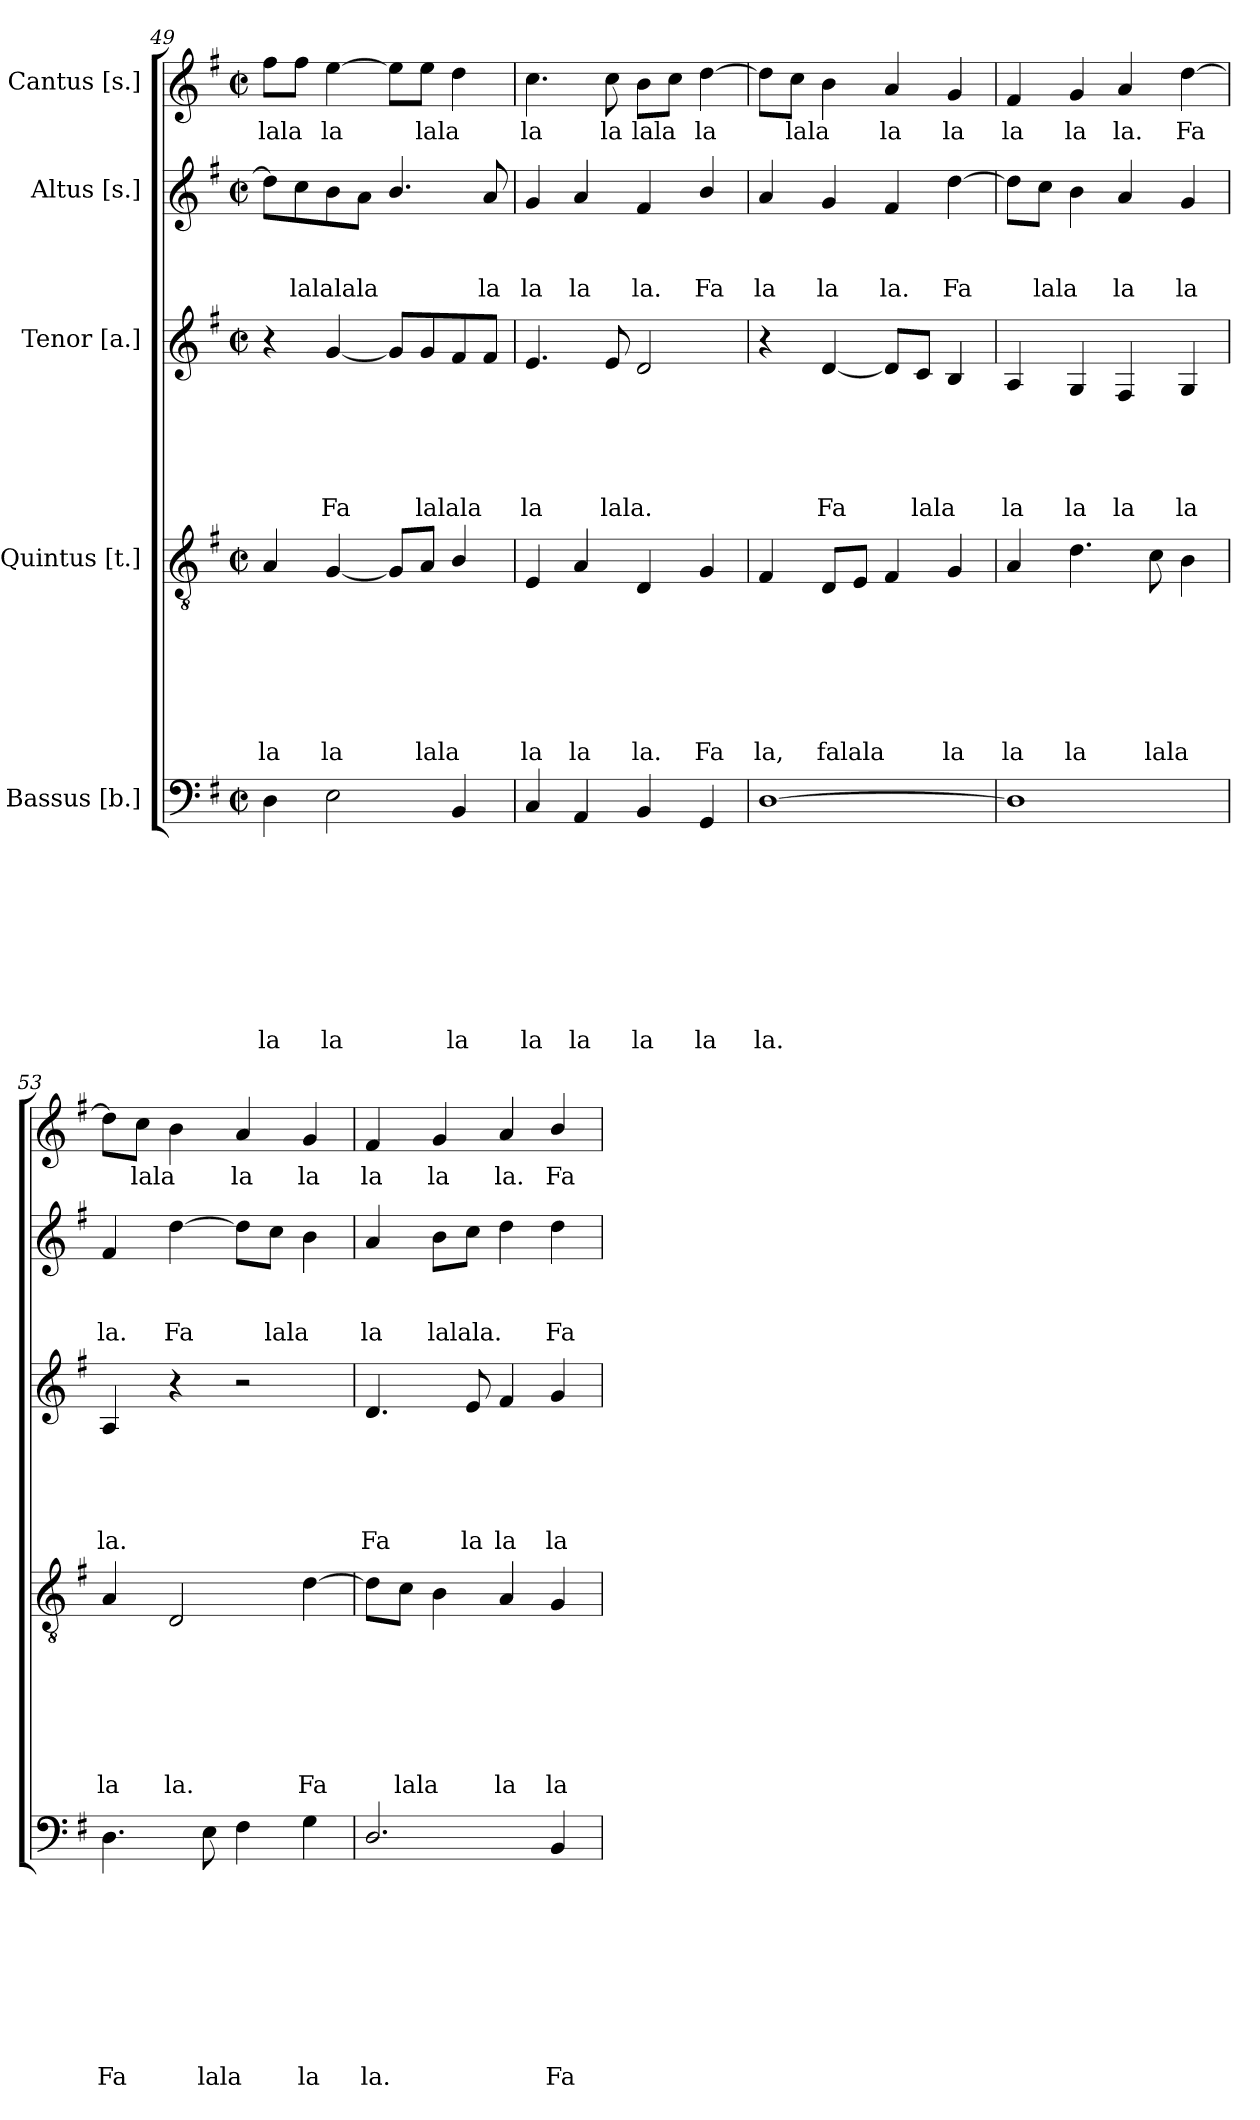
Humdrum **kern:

**kern	**text	**text	**text	**text	**text	**text	**text	**text	**text	**kern	**text	**text	**text	**text	**text	**text	**text	**kern	**text	**text	**text	**text	**text	**kern	**text	**text	**text	**kern	**text
*part5	*part5	*part5	*part5	*part5	*part5	*part5	*part5	*part5	*part5	*part4	*part4	*part4	*part4	*part4	*part4	*part4	*part4	*part3	*part3	*part3	*part3	*part3	*part3	*part2	*part2	*part2	*part2	*part1	*part1
*staff5	*staff5	*staff5	*staff5	*staff5	*staff5	*staff5	*staff5	*staff5	*staff5	*staff4	*staff4	*staff4	*staff4	*staff4	*staff4	*staff4	*staff4	*staff3	*staff3	*staff3	*staff3	*staff3	*staff3	*staff2	*staff2	*staff2	*staff2	*staff1	*staff1
*I"Bassus [b.]	*	*	*	*	*	*	*	*	*	*I"Quintus [t.]	*	*	*	*	*	*	*	*I"Tenor [a.]	*	*	*	*	*	*I"Altus [s.]	*	*	*	*I"Cantus [s.]	*
*clefF4	*	*	*	*	*	*	*	*	*	*clefGv2	*	*	*	*	*	*	*	*clefG2	*	*	*	*	*	*clefG2	*	*	*	*clefG2	*
*k[f#]	*	*	*	*	*	*	*	*	*	*k[f#]	*	*	*	*	*	*	*	*k[f#]	*	*	*	*	*	*k[f#]	*	*	*	*k[f#]	*
*G:	*	*	*	*	*	*	*	*	*	*G:	*	*	*	*	*	*	*	*G:	*	*	*	*	*	*G:	*	*	*	*G:	*
*M2/2	*	*	*	*	*	*	*	*	*	*M2/2	*	*	*	*	*	*	*	*M2/2	*	*	*	*	*	*M2/2	*	*	*	*M2/2	*
*met(c|)	*	*	*	*	*	*	*	*	*	*met(c|)	*	*	*	*	*	*	*	*met(c|)	*	*	*	*	*	*met(c|)	*	*	*	*met(c|)	*
=49	=49	=49	=49	=49	=49	=49	=49	=49	=49	=49	=49	=49	=49	=49	=49	=49	=49	=49	=49	=49	=49	=49	=49	=49	=49	=49	=49	=49	=49
!	!	!	!	!	!	!	!	!	!LO:LY:b	!	!	!	!	!	!	!	!LO:LY:b	!	!	!	!	!	!	!	!	!	!	!	!LO:LY:b
4D\	.	.	.	.	.	.	.	.	la	4A/	.	.	.	.	.	.	la	4r	.	.	.	.	.	8dd\L]	.	.	.	8ff#\L	lala
!	!	!	!	!	!	!	!	!	!	!	!	!	!	!	!	!	!	!	!	!	!	!	!	!	!	!	!LO:LY:b	!	!
.	.	.	.	.	.	.	.	.	.	.	.	.	.	.	.	.	.	.	.	.	.	.	.	8cc\	.	.	lalalala	8ff#\J	.
!	!	!	!	!	!	!	!	!	!LO:LY:b	!	!	!	!	!	!	!	!LO:LY:b	!	!	!	!	!	!LO:LY:b	!	!	!	!	!	!LO:LY:b
2E\	.	.	.	.	.	.	.	.	la	[<4G/	.	.	.	.	.	.	la	[<4g/	.	.	.	.	Fa	8b\	.	.	.	[>4ee\	la
.	.	.	.	.	.	.	.	.	.	.	.	.	.	.	.	.	.	.	.	.	.	.	.	8a\J	.	.	.	.	.
.	.	.	.	.	.	.	.	.	.	8G/L]	.	.	.	.	.	.	.	8g/L]	.	.	.	.	.	4.b/	.	.	.	8ee\L]	.
!	!	!	!	!	!	!	!	!	!	!	!	!	!	!	!	!	!LO:LY:b	!	!	!	!	!	!LO:LY:b	!	!	!	!	!	!LO:LY:b
.	.	.	.	.	.	.	.	.	.	8A/J	.	.	.	.	.	.	lala	8g/	.	.	.	.	lalala	.	.	.	.	8ee\J	lala
!	!	!	!	!	!	!	!	!	!LO:LY:b	!	!	!	!	!	!	!	!	!	!	!	!	!	!	!	!	!	!	!	!
4BB/	.	.	.	.	.	.	.	.	la	4B/	.	.	.	.	.	.	.	8f#/	.	.	.	.	.	.	.	.	.	4dd\	.
!	!	!	!	!	!	!	!	!	!	!	!	!	!	!	!	!	!	!	!	!	!	!	!	!	!	!	!LO:LY:b	!	!
.	.	.	.	.	.	.	.	.	.	.	.	.	.	.	.	.	.	8f#/J	.	.	.	.	.	8a/	.	.	la	.	.
=50	=50	=50	=50	=50	=50	=50	=50	=50	=50	=50	=50	=50	=50	=50	=50	=50	=50	=50	=50	=50	=50	=50	=50	=50	=50	=50	=50	=50	=50
!	!	!	!	!	!	!	!	!	!LO:LY:b	!	!	!	!	!	!	!	!LO:LY:b	!	!	!	!	!	!LO:LY:b	!	!	!	!LO:LY:b	!	!LO:LY:b
4C/	.	.	.	.	.	.	.	.	la	4E/	.	.	.	.	.	.	la	4.e/	.	.	.	.	la	4g/	.	.	la	4.cc\	la
!	!	!	!	!	!	!	!	!	!LO:LY:b	!	!	!	!	!	!	!	!LO:LY:b	!	!	!	!	!	!	!	!	!	!LO:LY:b	!	!
4AA/	.	.	.	.	.	.	.	.	la	4A/	.	.	.	.	.	.	la	.	.	.	.	.	.	4a/	.	.	la	.	.
!	!	!	!	!	!	!	!	!	!	!	!	!	!	!	!	!	!	!	!	!	!	!	!LO:LY:b	!	!	!	!	!	!LO:LY:b
.	.	.	.	.	.	.	.	.	.	.	.	.	.	.	.	.	.	8e/	.	.	.	.	lala.	.	.	.	.	8cc\	la
!	!	!	!	!	!	!	!	!	!LO:LY:b	!	!	!	!	!	!	!	!LO:LY:b	!	!	!	!	!	!	!	!	!	!LO:LY:b	!	!LO:LY:b
4BB/	.	.	.	.	.	.	.	.	la	4D/	.	.	.	.	.	.	la.	2d/	.	.	.	.	.	4f#/	.	.	la.	8b\L	lala
.	.	.	.	.	.	.	.	.	.	.	.	.	.	.	.	.	.	.	.	.	.	.	.	.	.	.	.	8cc\J	.
!	!	!	!	!	!	!	!	!	!LO:LY:b	!	!	!	!	!	!	!	!LO:LY:b	!	!	!	!	!	!	!	!	!	!LO:LY:b	!	!LO:LY:b
4GG/	.	.	.	.	.	.	.	.	la	4G/	.	.	.	.	.	.	Fa	.	.	.	.	.	.	4b/	.	.	Fa	[>4dd\	la
!!LO:PB:g=z
=51	=51	=51	=51	=51	=51	=51	=51	=51	=51	=51	=51	=51	=51	=51	=51	=51	=51	=51	=51	=51	=51	=51	=51	=51	=51	=51	=51	=51	=51
!	!	!	!	!	!	!	!	!	!LO:LY:b	!	!	!	!	!	!	!	!LO:LY:b	!	!	!	!	!	!	!	!	!	!LO:LY:b	!	!
[>1D	.	.	.	.	.	.	.	.	la.	4F#/	.	.	.	.	.	.	la,	4r	.	.	.	.	.	4a/	.	.	la	8dd\L]	.
!	!	!	!	!	!	!	!	!	!	!	!	!	!	!	!	!	!	!	!	!	!	!	!	!	!	!	!	!	!LO:LY:b
.	.	.	.	.	.	.	.	.	.	.	.	.	.	.	.	.	.	.	.	.	.	.	.	.	.	.	.	8cc\J	lala
!	!	!	!	!	!	!	!	!	!	!	!	!	!	!	!	!	!LO:LY:b	!	!	!	!	!	!LO:LY:b	!	!	!	!LO:LY:b	!	!
.	.	.	.	.	.	.	.	.	.	8D/L	.	.	.	.	.	.	falala	[<4d/	.	.	.	.	Fa	4g/	.	.	la	4b\	.
.	.	.	.	.	.	.	.	.	.	8E/J	.	.	.	.	.	.	.	.	.	.	.	.	.	.	.	.	.	.	.
!	!	!	!	!	!	!	!	!	!	!	!	!	!	!	!	!	!	!	!	!	!	!	!	!	!	!	!LO:LY:b	!	!LO:LY:b
.	.	.	.	.	.	.	.	.	.	4F#/	.	.	.	.	.	.	.	8d/L]	.	.	.	.	.	4f#/	.	.	la.	4a/	la
!	!	!	!	!	!	!	!	!	!	!	!	!	!	!	!	!	!	!	!	!	!	!	!LO:LY:b	!	!	!	!	!	!
.	.	.	.	.	.	.	.	.	.	.	.	.	.	.	.	.	.	8c/J	.	.	.	.	lala	.	.	.	.	.	.
!	!	!	!	!	!	!	!	!	!	!	!	!	!	!	!	!	!LO:LY:b	!	!	!	!	!	!	!	!	!	!LO:LY:b	!	!LO:LY:b
.	.	.	.	.	.	.	.	.	.	4G/	.	.	.	.	.	.	la	4B/	.	.	.	.	.	[>4dd\	.	.	Fa	4g/	la
=52	=52	=52	=52	=52	=52	=52	=52	=52	=52	=52	=52	=52	=52	=52	=52	=52	=52	=52	=52	=52	=52	=52	=52	=52	=52	=52	=52	=52	=52
!	!	!	!	!	!	!	!	!	!	!	!	!	!	!	!	!	!LO:LY:b	!	!	!	!	!	!LO:LY:b	!	!	!	!	!	!LO:LY:b
1D]	.	.	.	.	.	.	.	.	.	4A/	.	.	.	.	.	.	la	4A/	.	.	.	.	la	8dd\L]	.	.	.	4f#/	la
!	!	!	!	!	!	!	!	!	!	!	!	!	!	!	!	!	!	!	!	!	!	!	!	!	!	!	!LO:LY:b	!	!
.	.	.	.	.	.	.	.	.	.	.	.	.	.	.	.	.	.	.	.	.	.	.	.	8cc\J	.	.	lala	.	.
!	!	!	!	!	!	!	!	!	!	!	!	!	!	!	!	!	!LO:LY:b	!	!	!	!	!	!LO:LY:b	!	!	!	!	!	!LO:LY:b
.	.	.	.	.	.	.	.	.	.	4.d\	.	.	.	.	.	.	la	4G/	.	.	.	.	la	4b\	.	.	.	4g/	la
!	!	!	!	!	!	!	!	!	!	!	!	!	!	!	!	!	!	!	!	!	!	!	!LO:LY:b	!	!	!	!LO:LY:b	!	!LO:LY:b
.	.	.	.	.	.	.	.	.	.	.	.	.	.	.	.	.	.	4F#/	.	.	.	.	la	4a/	.	.	la	4a/	la.
!	!	!	!	!	!	!	!	!	!	!	!	!	!	!	!	!	!LO:LY:b	!	!	!	!	!	!	!	!	!	!	!	!
.	.	.	.	.	.	.	.	.	.	8c\	.	.	.	.	.	.	lala	.	.	.	.	.	.	.	.	.	.	.	.
!	!	!	!	!	!	!	!	!	!	!	!	!	!	!	!	!	!	!	!	!	!	!	!LO:LY:b	!	!	!	!LO:LY:b	!	!LO:LY:b
.	.	.	.	.	.	.	.	.	.	4B\	.	.	.	.	.	.	.	4G/	.	.	.	.	la	4g/	.	.	la	[>4dd\	Fa
=53	=53	=53	=53	=53	=53	=53	=53	=53	=53	=53	=53	=53	=53	=53	=53	=53	=53	=53	=53	=53	=53	=53	=53	=53	=53	=53	=53	=53	=53
!	!	!	!	!	!	!	!	!	!LO:LY:b	!	!	!	!	!	!	!	!LO:LY:b	!	!	!	!	!	!LO:LY:b	!	!	!	!LO:LY:b	!	!
4.D\	.	.	.	.	.	.	.	.	Fa	4A/	.	.	.	.	.	.	la	4A/	.	.	.	.	la.	4f#/	.	.	la.	8dd\L]	.
!	!	!	!	!	!	!	!	!	!	!	!	!	!	!	!	!	!	!	!	!	!	!	!	!	!	!	!	!	!LO:LY:b
.	.	.	.	.	.	.	.	.	.	.	.	.	.	.	.	.	.	.	.	.	.	.	.	.	.	.	.	8cc\J	lala
!	!	!	!	!	!	!	!	!	!	!	!	!	!	!	!	!	!LO:LY:b	!	!	!	!	!	!	!	!	!	!LO:LY:b	!	!
.	.	.	.	.	.	.	.	.	.	2D/	.	.	.	.	.	.	la.	4r	.	.	.	.	.	[>4dd\	.	.	Fa	4b\	.
!	!	!	!	!	!	!	!	!	!LO:LY:b	!	!	!	!	!	!	!	!	!	!	!	!	!	!	!	!	!	!	!	!
8E\	.	.	.	.	.	.	.	.	lala	.	.	.	.	.	.	.	.	.	.	.	.	.	.	.	.	.	.	.	.
!	!	!	!	!	!	!	!	!	!	!	!	!	!	!	!	!	!	!	!	!	!	!	!	!	!	!	!	!	!LO:LY:b
4F#\	.	.	.	.	.	.	.	.	.	.	.	.	.	.	.	.	.	2r	.	.	.	.	.	8dd\L]	.	.	.	4a/	la
!	!	!	!	!	!	!	!	!	!	!	!	!	!	!	!	!	!	!	!	!	!	!	!	!	!	!	!LO:LY:b	!	!
.	.	.	.	.	.	.	.	.	.	.	.	.	.	.	.	.	.	.	.	.	.	.	.	8cc\J	.	.	lala	.	.
!	!	!	!	!	!	!	!	!	!LO:LY:b	!	!	!	!	!	!	!	!LO:LY:b	!	!	!	!	!	!	!	!	!	!	!	!LO:LY:b
4G\	.	.	.	.	.	.	.	.	la	[>4d\	.	.	.	.	.	.	Fa	.	.	.	.	.	.	4b\	.	.	.	4g/	la
=54	=54	=54	=54	=54	=54	=54	=54	=54	=54	=54	=54	=54	=54	=54	=54	=54	=54	=54	=54	=54	=54	=54	=54	=54	=54	=54	=54	=54	=54
!	!	!	!	!	!	!	!	!	!LO:LY:b	!	!	!	!	!	!	!	!	!	!	!	!	!	!LO:LY:b	!	!	!	!LO:LY:b	!	!LO:LY:b
2.D/	.	.	.	.	.	.	.	.	la.	8d\L]	.	.	.	.	.	.	.	4.d/	.	.	.	.	Fa	4a/	.	.	la	4f#/	la
!	!	!	!	!	!	!	!	!	!	!	!	!	!	!	!	!	!LO:LY:b	!	!	!	!	!	!	!	!	!	!	!	!
.	.	.	.	.	.	.	.	.	.	8c\J	.	.	.	.	.	.	lala	.	.	.	.	.	.	.	.	.	.	.	.
!	!	!	!	!	!	!	!	!	!	!	!	!	!	!	!	!	!	!	!	!	!	!	!	!	!	!	!LO:LY:b	!	!LO:LY:b
.	.	.	.	.	.	.	.	.	.	4B\	.	.	.	.	.	.	.	.	.	.	.	.	.	8b\L	.	.	lalala.	4g/	la
!	!	!	!	!	!	!	!	!	!	!	!	!	!	!	!	!	!	!	!	!	!	!	!LO:LY:b	!	!	!	!	!	!
.	.	.	.	.	.	.	.	.	.	.	.	.	.	.	.	.	.	8e/	.	.	.	.	la	8cc\J	.	.	.	.	.
!	!	!	!	!	!	!	!	!	!	!	!	!	!	!	!	!	!LO:LY:b	!	!	!	!	!	!LO:LY:b	!	!	!	!	!	!LO:LY:b
.	.	.	.	.	.	.	.	.	.	4A/	.	.	.	.	.	.	la	4f#/	.	.	.	.	la	4dd\	.	.	.	4a/	la.
!	!	!	!	!	!	!	!	!	!LO:LY:b	!	!	!	!	!	!	!	!LO:LY:b	!	!	!	!	!	!LO:LY:b	!	!	!	!LO:LY:b	!	!LO:LY:b
4BB/	.	.	.	.	.	.	.	.	Fa	4G/	.	.	.	.	.	.	la	4g/	.	.	.	.	la	4dd\	.	.	Fa	4b/	Fa
=	=	=	=	=	=	=	=	=	=	=	=	=	=	=	=	=	=	=	=	=	=	=	=	=	=	=	=	=	=
*-	*-	*-	*-	*-	*-	*-	*-	*-	*-	*-	*-	*-	*-	*-	*-	*-	*-	*-	*-	*-	*-	*-	*-	*-	*-	*-	*-	*-	*-
